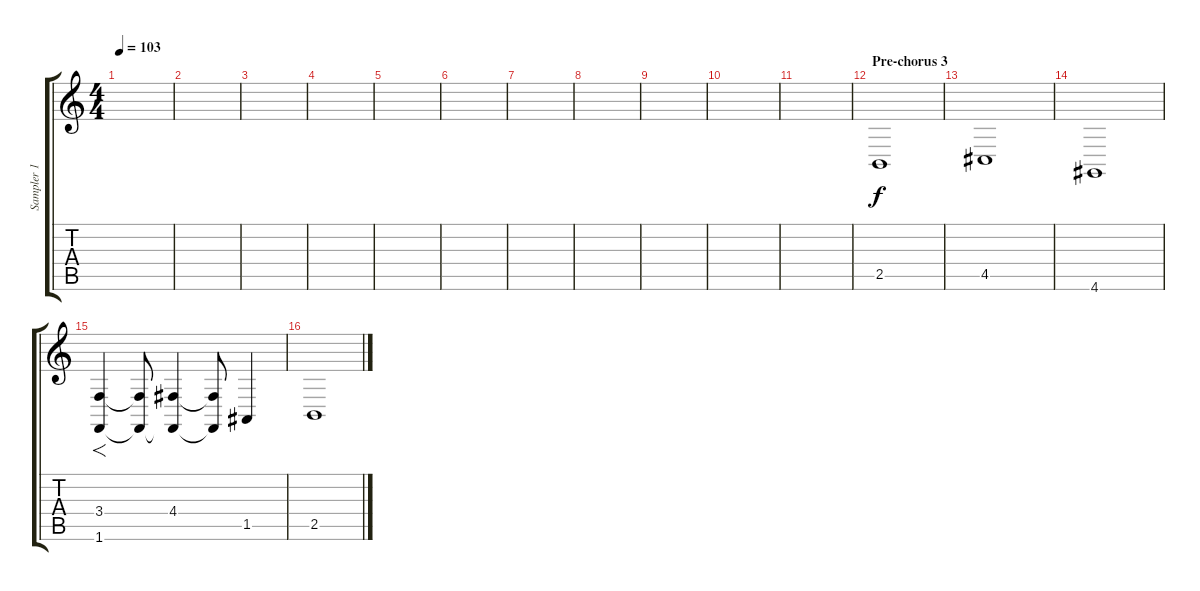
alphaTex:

\track ("Sampler 1 (Joseph Hahn)" "Sampler 1 ") {instrument stringensemble1}
\staff {score tabs}
\tuning (E4 B3 G3 D3 A2 E2) {hide}
\ts (4 4)
\tempo 103
\clef g2
\ks c
|
|
|
|
|
|
|
|
|
|
|
\section ("" "Pre-chorus 3")
2.5.1{volume 8} |
4.5.1 |
4.6.1 |
(3.4 1.6).4{f} (3.4{t} 1.6{t}).8 (4.4 1.6{t}).4 (4.4{t} 1.6{t}).8 1.5.4 |
2.5.1{volume 8}
